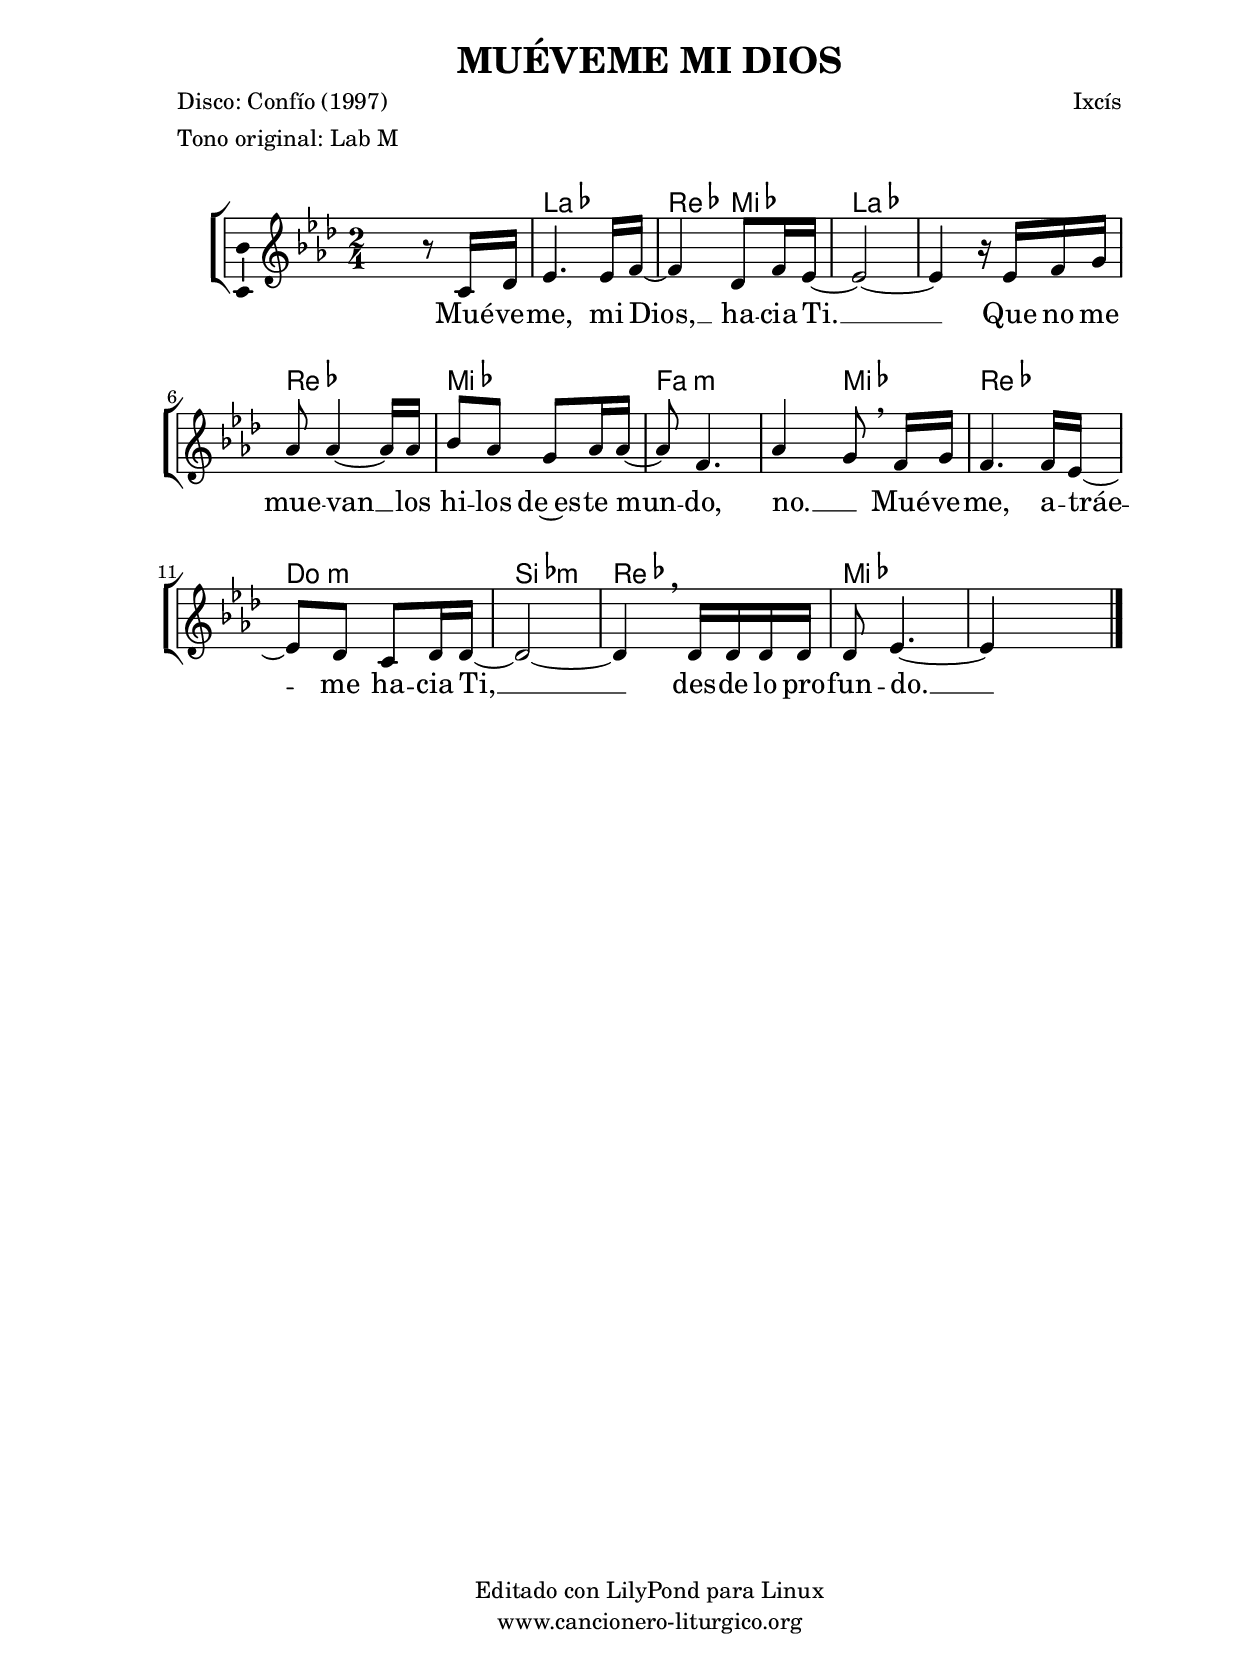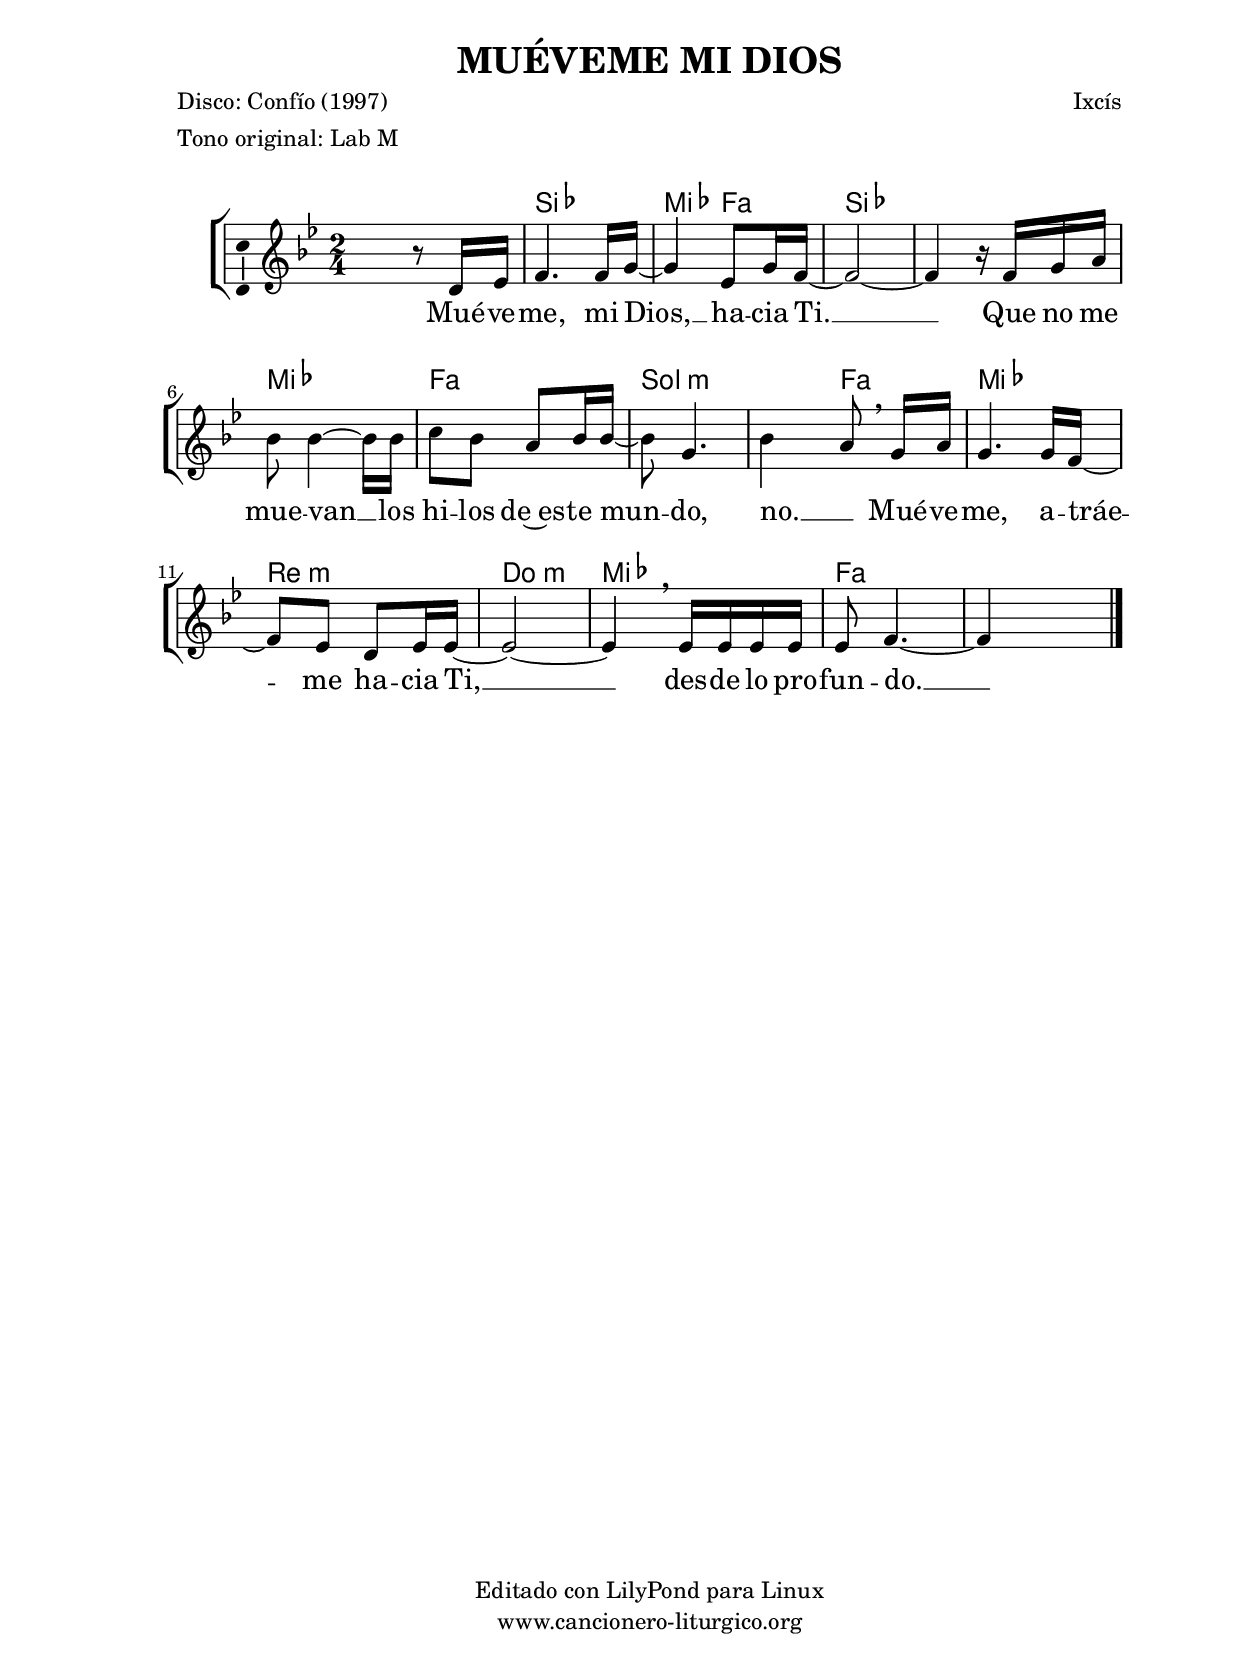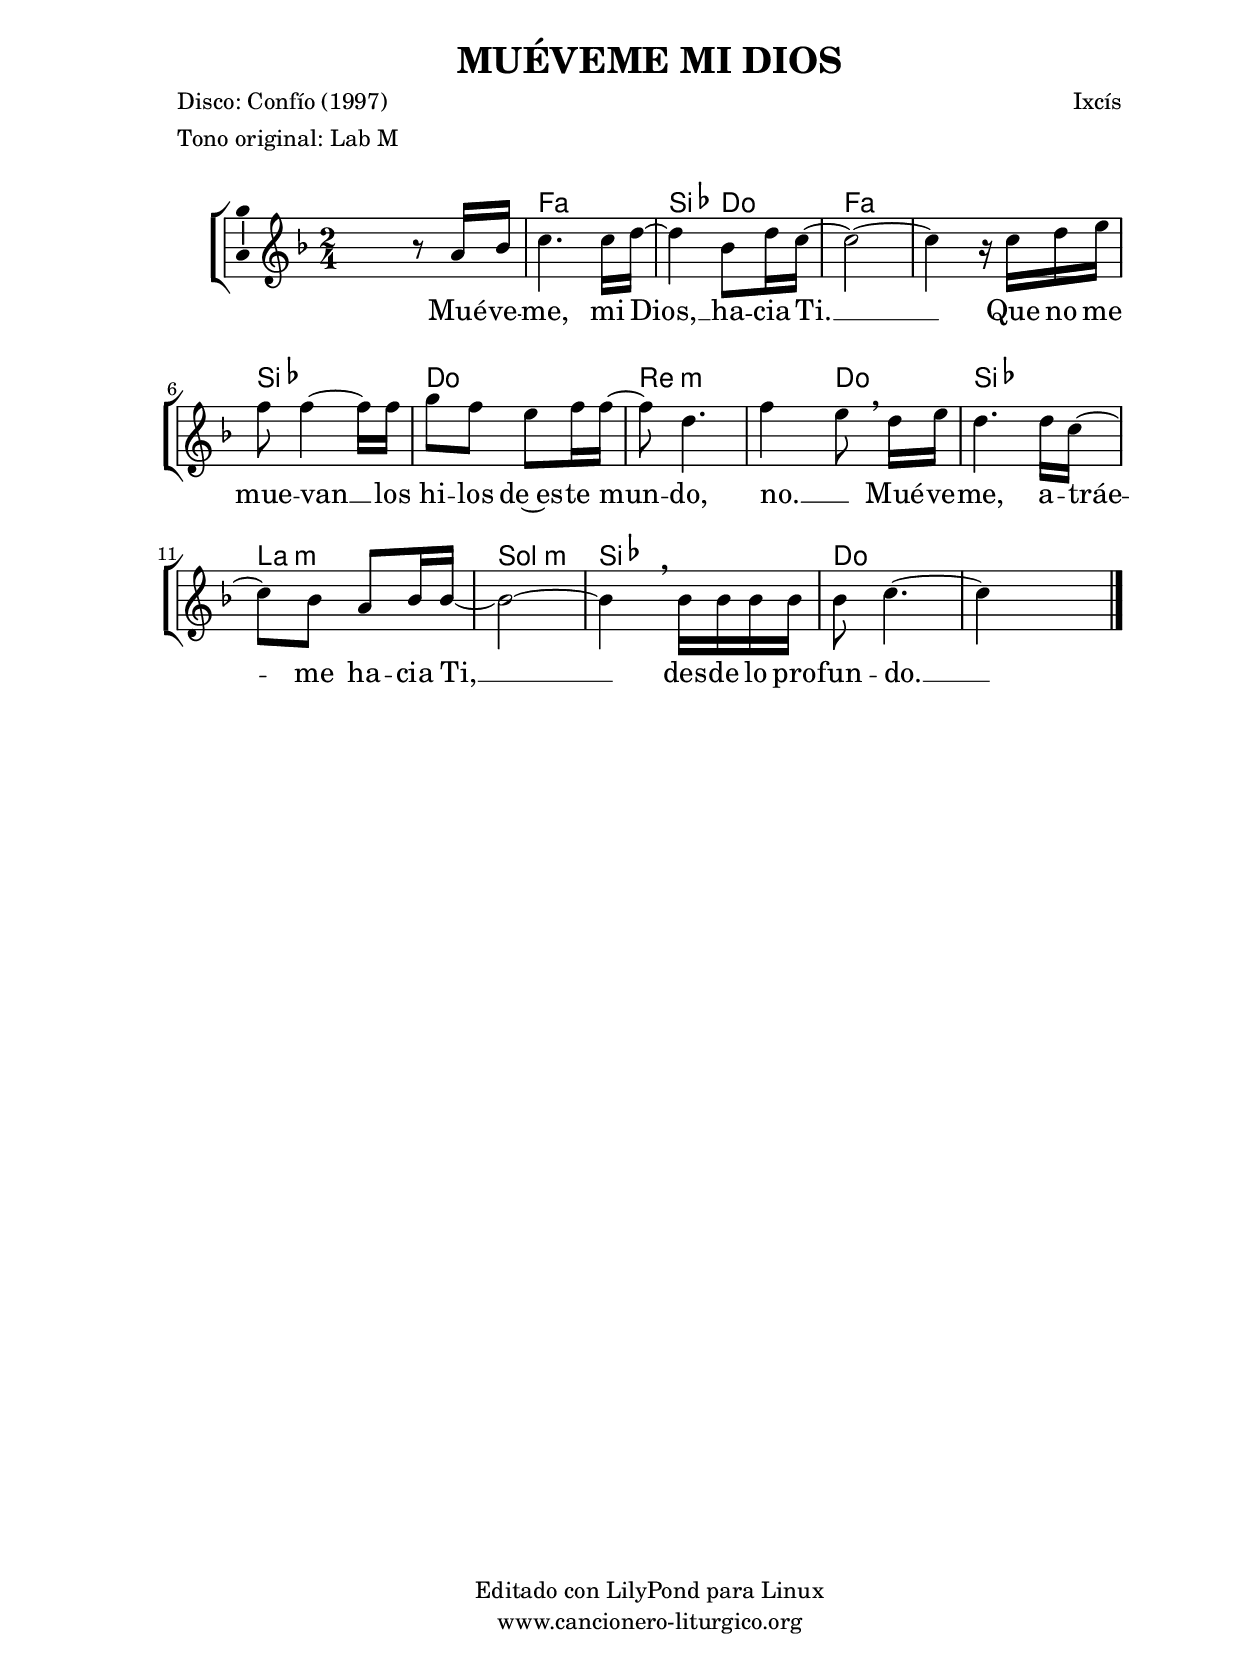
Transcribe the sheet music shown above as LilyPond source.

%
%para convertir .midi en .wav:
%timidity filename.midi -Ow -o finename.wav
%
%
%Para convertir de .wav a .mp3:
%lame -h -m j filename.wav
%
%
%para escuchar el midi:
%timidity nombrefichero.midi
%


%versión de lilypond para la que se ha escrito esta partitura:
\version "2.16.0"

	%Tamaño papel
	#(set-default-paper-size "a4")
	%Tamaño partitura
	#(set-global-staff-size 20)
	%No responde al pulsar sobre una nota
	#(ly:set-option 'point-and-click #f)

%parámetros del encabezamiento:
\header {
	title = "MUÉVEME MI DIOS"
	subtitle = ""
	composer = "Ixcís"
	poet = "Disco: Confío (1997)"
	meter = "Tono original: Lab M"
	arranger = ""
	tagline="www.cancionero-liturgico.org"
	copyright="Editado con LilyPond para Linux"
	}

%parámetros asociados al papel:
\paper  {
	oddHeaderMarkup = \markup {\fill-line { \on-the-fly #not-first-page \fromproperty #'header:title \on-the-fly #not-first-page \fromproperty #'header:composer }}
	evenHeaderMarkup = \markup {\fill-line { \fromproperty #'header:composer \fromproperty #'header:title }}
	#(set-paper-size "a4")
	print-page-number = ##f
	first-page-number = 1
	print-first-page-number = ##f
%	head-separation = 3.0 \cm
	top-margin = 2.0 \cm
	bottom-margin = 0.5\cm
%%%	bottom-margin = -1.0\cm
	left-margin = 3.0 \cm
	line-width = 16.0 \cm 
	indent = 8\mm
	interscoreline = 2.\mm
	between-system-space = 15\mm
%	para que las partituras no llenen la hoja:
	ragged-bottom = ##t
%	idem para la última hoja:
	ragged-last-bottom = ##f
%	para que las partituras llenen el ancho del papel:
	ragged-last = ##f
	after-title-space = 2.5 \cm
%page-count=2
%system-count=14

	%Flexible Vertical Spacing
%	markup-markup-spacing =
%	#'((basic-distance . 15) (minimum-distance . 15) (padding . 3))
	markup-system-spacing =
	#'((basic-distance . 15) (minimum-distance . 15) (padding . 3))
	system-system-spacing =
	#'((basic-distance . 15) (minimum-distance . 15) (padding . 3))
	score-system-spacing =
	#'((basic-distance . 15) (minimum-distance . 15) (padding . 5))
%	top-system-spacing = % header
%	#'((basic-distance . 8) (minimum-distance . 0) (padding . 0))
%	top-markup-spacing =
%	#'((basic-distance . 20) (minimum-distance . 20) (padding . 0))
	last-bottom-spacing = % footer
	#'((basic-distance . 5) (minimum-distance . 5) (padding . 0))
%	score-markup-spacing =
%	#'((basic-distance . 16) (minimum-distance . 13) (padding . 0))

	}


%parámetros que afectan a toda la partitura:
global =  {
	%clave de sol (G):
	\clef G
	%armadura:
%	\transpose aes g
	\key aes \major
	\tempo 4=80
	\set Score.tempoHideNote = ##t
	}


acordes = {
	\italianChords
	\chordmode {
%	\transpose aes g
{

s2
aes2 des4 ees aes2 aes des ees f:m f4:m ees des2 c:m bes:m des ees
s2

	}
	}
}



melodia = 
%	\transpose aes g
{
\time 2/4

\relative c'{

s4 r8 c16 des
ees4. ees16 f~
f4 des8 f16 ees~
ees2~
ees4 r16 ees16 f g
aes8 aes4~aes16 aes
bes8 aes g aes16 aes~
aes8 f4.
aes4 g8 \noBeam \breathe f16 g
f4. f16 ees~
ees8 des c des16 des~
des2~
des4 \breathe des16 des des des
des8 ees4.~
ees4 s4

\bar "|."

}
}


texto = \lyricmode {
Mué -- ve -- me, mi Dios, __ ha -- cia Ti. __
Que no me mue -- van __
los hi -- los de~es -- te mun -- do, no. __ _
Mué -- ve -- me, a -- tráe -- me ha -- cia Ti, __
des -- de lo pro -- fun -- do. __
}


acordesStaff = \context ChordNames = acordesStaff <<
	\set chordChanges = ##t
	\acordes
	>>


vozStaff = \context Voice = vozStaff
\with {\consists "Ambitus_engraver"}
<<
%	\set Staff.instrumentName = ""
%	\set Staff.shortInstrumentName = ""
%	\set Staff.midiInstrument = #"clarinet"
%	\set Staff.midiInstrument = #"cello"
	\set Staff.midiInstrument = #"flute"
%	\set Staff.midiInstrument = #"electric guitar (jazz)"
%	\set Staff.midiInstrument = #"english horn"
%	\set Staff.midiInstrument = #"violin"
%	\set Staff.midiInstrument = #"glockenspiel"
	\set Staff.midiMinimumVolume = #0.7
	\set Staff.midiMaximumVolume = #0.9
	\global
	\melodia
	>>


textoStaff = \context Lyrics = textoStaff <<
	\lyricsto vozStaff \texto
	>>


\book {
	\score {
		\context ChoirStaff {
			\override StaffGroup.SystemStartBracket #'collapse-height = #1
			\override Score.SystemStartBar #'collapse-height = #1
			<<
			\acordesStaff
			\vozStaff
			\textoStaff
			>>
			}
		\layout {
	    		\context {
				\Lyrics
				\override LyricText #'font-size = #2
				}
	   		 \context {
				\Score
				\override StaffSymbol #'staff-space = #(magstep +3)
				}
			}
		}
	\score {
		\unfoldRepeats
		\context ChoirStaff {
			<<
			\acordesStaff
			\vozStaff
			>>
			}
		\midi {
	  		\context {
	  			\Score
				tempoWholesPerMinute = #(ly:make-moment 70 4)
				}
			}
		}
	}



#(define output-suffix "C")
\book {
	\score {
		\context ChoirStaff {
			\override StaffGroup.SystemStartBracket #'collapse-height = #1
			\override Score.SystemStartBar #'collapse-height = #1
\transpose c d
			<<
			\acordesStaff
			\vozStaff
			\textoStaff
			>>
			}
		\layout {
	    		\context {
				\Lyrics
				\override LyricText #'font-size = #2
				}
	   		 \context {
				\Score
				\override StaffSymbol #'staff-space = #(magstep +3)
				}
			}
		}
	}

#(define output-suffix "S")
\book {
	\score {
		\context ChoirStaff {
			\override StaffGroup.SystemStartBracket #'collapse-height = #1
			\override Score.SystemStartBar #'collapse-height = #1
\transpose c a
			<<
			\acordesStaff
			\vozStaff
			\textoStaff
			>>
			}
		\layout {
	    		\context {
				\Lyrics
				\override LyricText #'font-size = #2
				}
	   		 \context {
				\Score
				\override StaffSymbol #'staff-space = #(magstep +3)
				}
			}
		}
	}


